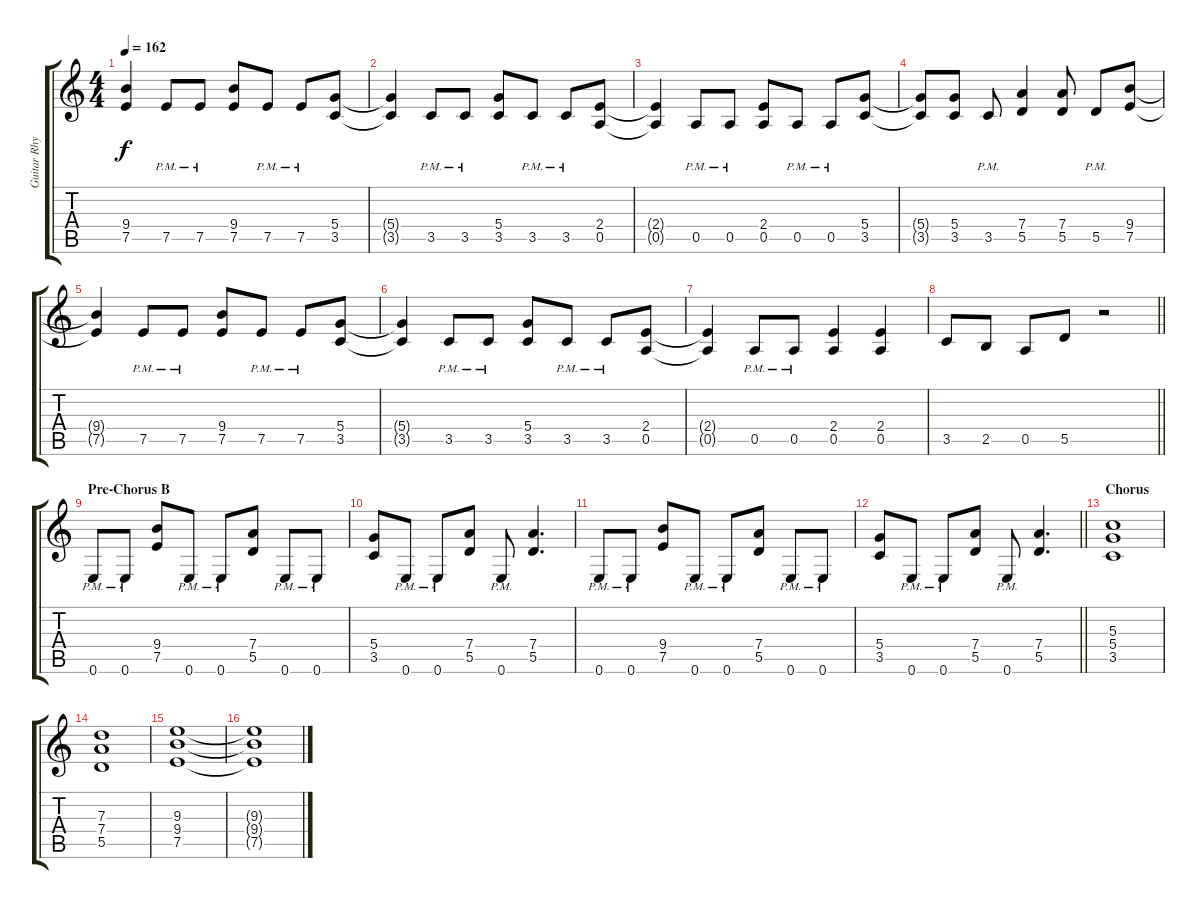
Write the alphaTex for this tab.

\track ("Guitar Rhythm" "Guitar Rhy") {instrument distortionguitar}
\staff {score tabs}
\tuning (E4 B3 G3 D3 A2 E2) {hide}
\ts (4 4)
\tempo 162
\clef g2
\ks c
(9.4{t} 7.5{t}).4{dy f} 7.5{pm}.8 7.5{pm}.8 (9.4 7.5).8 7.5{pm}.8 7.5{pm}.8 (5.4 3.5).8 |
(5.4{t} 3.5{t}).4 3.5{pm}.8 3.5{pm}.8 (5.4 3.5).8 3.5{pm}.8 3.5{pm}.8 (2.4 0.5).8 |
(2.4{t} 0.5{t}).4 0.5{pm}.8 0.5{pm}.8 (2.4 0.5).8 0.5{pm}.8 0.5{pm}.8 (5.4 3.5).8 |
(5.4{t} 3.5{t}).8 (5.4 3.5).8 3.5{pm}.8 (7.4 5.5).4 (7.4 5.5).8 5.5{pm}.8 (9.4 7.5).8 |
(9.4{t} 7.5{t}).4 7.5{pm}.8 7.5{pm}.8 (9.4 7.5).8 7.5{pm}.8 7.5{pm}.8 (5.4 3.5).8 |
(5.4{t} 3.5{t}).4 3.5{pm}.8 3.5{pm}.8 (5.4 3.5).8 3.5{pm}.8 3.5{pm}.8 (2.4 0.5).8 |
(2.4{t} 0.5{t}).4 0.5{pm}.8 0.5{pm}.8 (2.4 0.5).4 (2.4 0.5).4 |
\barLineRight lightlight
3.5.8 2.5.8 0.5.8 5.5.8 r.2 |
\section ("" "Pre-Chorus B")
0.6{pm}.8 0.6{pm}.8 (9.4 7.5).8 0.6{pm}.8 0.6{pm}.8 (7.4 5.5).8 0.6{pm}.8 0.6{pm}.8 |
(5.4 3.5).8 0.6{pm}.8 0.6{pm}.8 (7.4 5.5).8 0.6{pm}.8 (7.4 5.5).4{d} |
0.6{pm}.8 0.6{pm}.8 (9.4 7.5).8 0.6{pm}.8 0.6{pm}.8 (7.4 5.5).8 0.6{pm}.8 0.6{pm}.8 |
\barLineRight lightlight
(5.4 3.5).8 0.6{pm}.8 0.6{pm}.8 (7.4 5.5).8 0.6{pm}.8 (7.4 5.5).4{d} |
\section ("" "Chorus")
(5.3 5.4 3.5).1 |
(7.3 7.4 5.5).1 |
(9.3 9.4 7.5).1 |
(9.3{t} 9.4{t} 7.5{t}).1
